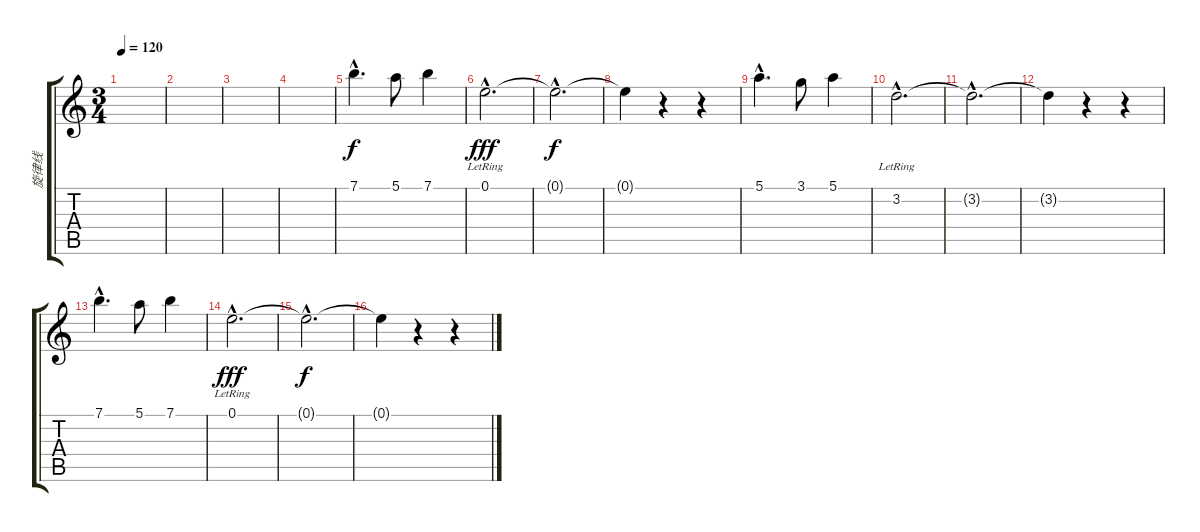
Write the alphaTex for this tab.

\track ("旋律线" "旋律线") {instrument acousticguitarnylon}
\staff {score tabs}
\tuning (E4 B3 G3 D3 A2 E2) {hide}
\ts (3 4)
\tempo 120
\clef g2
\ks c
|
|
|
|
7.1{hac}.4{d} 5.1.8 7.1.4 |
0.1{hac lr}.2{d dy fff} |
0.1{hac t}.2{d dy f} |
0.1{t}.4 r.4 r.4 |
5.1{hac}.4{d} 3.1.8 5.1.4 |
3.2{hac lr}.2{d} |
3.2{hac t}.2{d} |
3.2{t}.4 r.4 r.4 |
7.1{hac}.4{d} 5.1.8 7.1.4 |
0.1{hac lr}.2{d dy fff} |
0.1{hac t}.2{d dy f} |
0.1{t}.4 r.4 r.4
